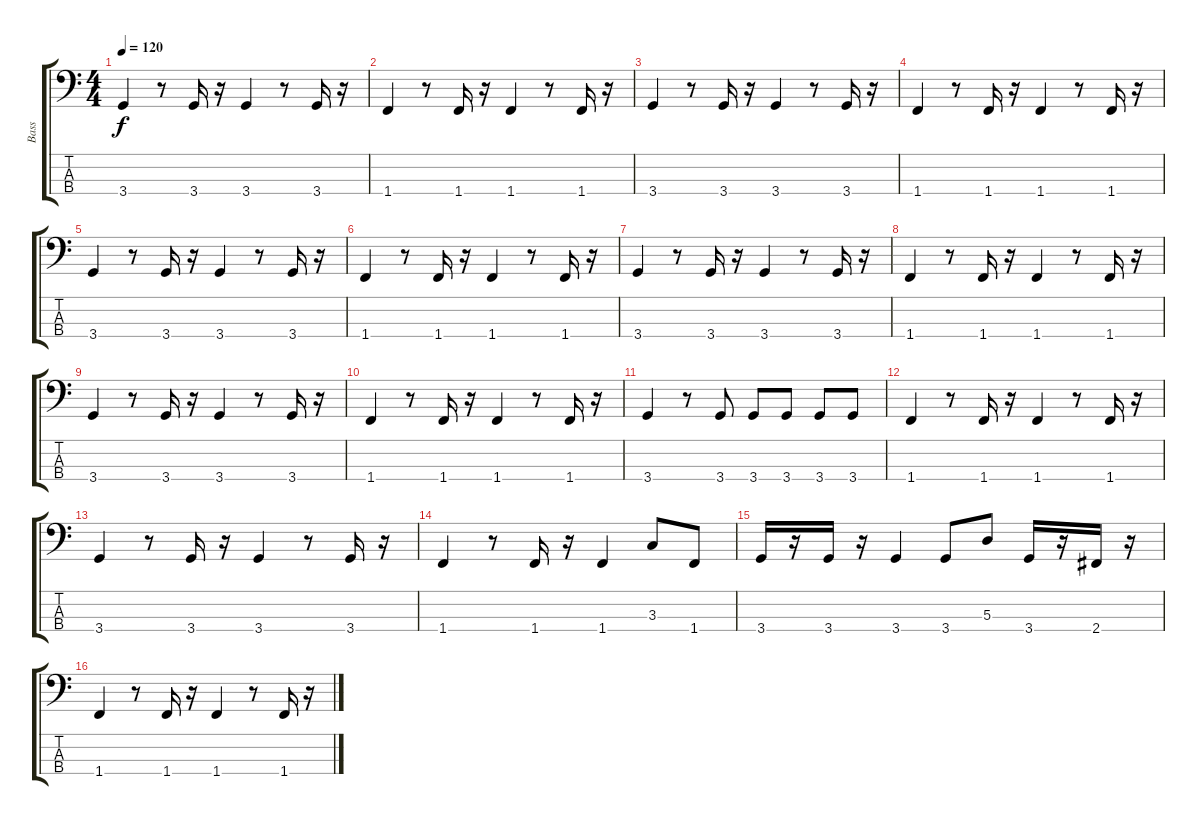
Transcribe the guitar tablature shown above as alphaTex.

\track ("Bass" "Bass") {instrument electricbassfinger}
\staff {score tabs}
\tuning (G2 D2 A1 E1) {hide}
\ts (4 4)
\tempo 120
\clef f4
\ks c
3.4.4{dy f} r.8 3.4.16 r.16 3.4.4 r.8 3.4.16 r.16 |
1.4.4 r.8 1.4.16 r.16 1.4.4 r.8 1.4.16 r.16 |
3.4.4 r.8 3.4.16 r.16 3.4.4 r.8 3.4.16 r.16 |
1.4.4 r.8 1.4.16 r.16 1.4.4 r.8 1.4.16 r.16 |
3.4.4 r.8 3.4.16 r.16 3.4.4 r.8 3.4.16 r.16 |
1.4.4 r.8 1.4.16 r.16 1.4.4 r.8 1.4.16 r.16 |
3.4.4 r.8 3.4.16 r.16 3.4.4 r.8 3.4.16 r.16 |
1.4.4 r.8 1.4.16 r.16 1.4.4 r.8 1.4.16 r.16 |
3.4.4 r.8 3.4.16 r.16 3.4.4 r.8 3.4.16 r.16 |
1.4.4 r.8 1.4.16 r.16 1.4.4 r.8 1.4.16 r.16 |
3.4.4 r.8 3.4.8 3.4.8 3.4.8 3.4.8 3.4.8 |
1.4.4 r.8 1.4.16 r.16 1.4.4 r.8 1.4.16 r.16 |
3.4.4 r.8 3.4.16 r.16 3.4.4 r.8 3.4.16 r.16 |
1.4.4 r.8 1.4.16 r.16 1.4.4 3.3.8 1.4.8 |
3.4.16 r.16 3.4.16 r.16 3.4.4 3.4.8 5.3.8 3.4.16 r.16 2.4.16 r.16 |
1.4.4 r.8 1.4.16 r.16 1.4.4 r.8 1.4.16 r.16
